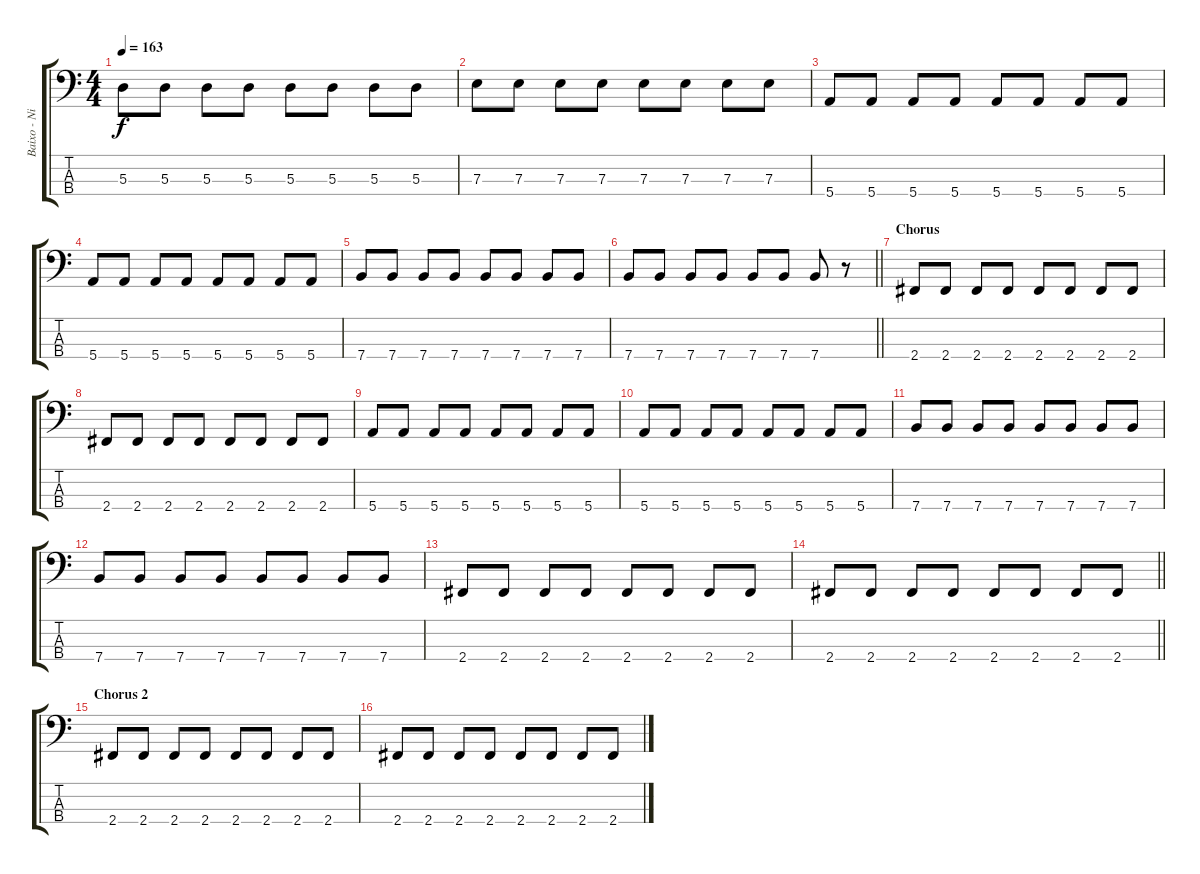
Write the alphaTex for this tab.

\track ("Baixo - Nikola" "Baixo - Ni") {instrument slapbass2}
\staff {score tabs}
\tuning (G2 D2 A1 E1) {hide}
\ts (4 4)
\tempo 163
\clef f4
\ks c
5.3.8{dy f} 5.3.8 5.3.8 5.3.8 5.3.8 5.3.8 5.3.8 5.3.8 |
7.3.8 7.3.8 7.3.8 7.3.8 7.3.8 7.3.8 7.3.8 7.3.8 |
5.4.8 5.4.8 5.4.8 5.4.8 5.4.8 5.4.8 5.4.8 5.4.8 |
5.4.8 5.4.8 5.4.8 5.4.8 5.4.8 5.4.8 5.4.8 5.4.8 |
7.4.8 7.4.8 7.4.8 7.4.8 7.4.8 7.4.8 7.4.8 7.4.8 |
\barLineRight lightlight
7.4.8 7.4.8 7.4.8 7.4.8 7.4.8 7.4.8 7.4.8 r.8 |
\section ("" "Chorus")
2.4.8 2.4.8 2.4.8 2.4.8 2.4.8 2.4.8 2.4.8 2.4.8 |
2.4.8 2.4.8 2.4.8 2.4.8 2.4.8 2.4.8 2.4.8 2.4.8 |
5.4.8 5.4.8 5.4.8 5.4.8 5.4.8 5.4.8 5.4.8 5.4.8 |
5.4.8 5.4.8 5.4.8 5.4.8 5.4.8 5.4.8 5.4.8 5.4.8 |
7.4.8 7.4.8 7.4.8 7.4.8 7.4.8 7.4.8 7.4.8 7.4.8 |
7.4.8 7.4.8 7.4.8 7.4.8 7.4.8 7.4.8 7.4.8 7.4.8 |
2.4.8 2.4.8 2.4.8 2.4.8 2.4.8 2.4.8 2.4.8 2.4.8 |
\barLineRight lightlight
2.4.8 2.4.8 2.4.8 2.4.8 2.4.8 2.4.8 2.4.8 2.4.8 |
\section ("" "Chorus 2")
2.4.8 2.4.8 2.4.8 2.4.8 2.4.8 2.4.8 2.4.8 2.4.8 |
2.4.8 2.4.8 2.4.8 2.4.8 2.4.8 2.4.8 2.4.8 2.4.8
